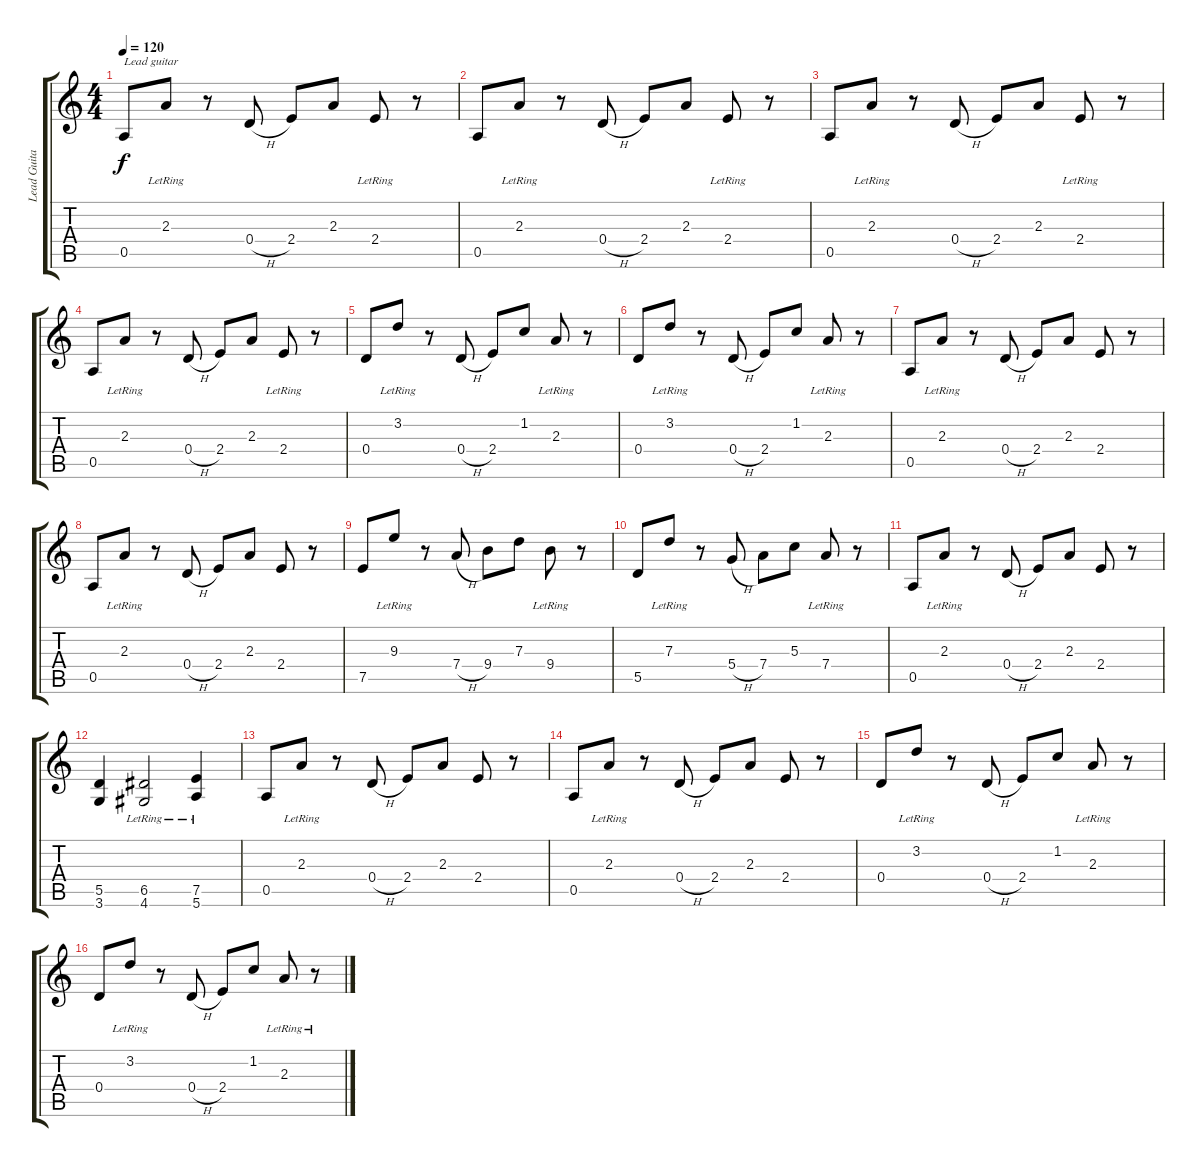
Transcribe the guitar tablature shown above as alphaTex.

\track ("Lead Guitar" "Lead Guita") {instrument distortionguitar}
\staff {score tabs}
\tuning (E4 B3 G3 D3 A2 E2) {hide}
\ts (4 4)
\tempo 120
\clef g2
\ks c
0.5.8{txt "Lead guitar" dy f instrument distortionguitar} 2.3{lr}.8 r.8 0.4{h}.8 2.4.8 2.3.8 2.4{lr}.8 r.8 |
0.5.8 2.3{lr}.8 r.8 0.4{h}.8 2.4.8 2.3.8 2.4{lr}.8 r.8 |
0.5.8 2.3{lr}.8 r.8 0.4{h}.8 2.4.8 2.3.8 2.4{lr}.8 r.8 |
0.5.8 2.3{lr}.8 r.8 0.4{h}.8 2.4.8 2.3.8 2.4{lr}.8 r.8 |
0.4.8 3.2{lr}.8 r.8 0.4{h}.8 2.4.8 1.2.8 2.3{lr}.8 r.8 |
0.4.8 3.2{lr}.8 r.8 0.4{h}.8 2.4.8 1.2.8 2.3{lr}.8 r.8 |
0.5.8 2.3{lr}.8 r.8 0.4{h}.8 2.4.8 2.3.8 2.4.8 r.8 |
0.5.8 2.3{lr}.8 r.8 0.4{h}.8 2.4.8 2.3.8 2.4.8 r.8 |
7.5.8 9.3{lr}.8 r.8 7.4{h}.8 9.4.8 7.3.8 9.4{lr}.8 r.8 |
5.5.8 7.3{lr}.8 r.8 5.4{h}.8 7.4.8 5.3.8 7.4{lr}.8 r.8 |
0.5.8 2.3{lr}.8 r.8 0.4{h}.8 2.4.8 2.3.8 2.4.8 r.8 |
(5.5 3.6).4 (6.5 4.6{lr}).2 (7.5 5.6{lr}).4 |
0.5.8 2.3{lr}.8 r.8 0.4{h}.8 2.4.8 2.3.8 2.4.8 r.8 |
0.5.8 2.3{lr}.8 r.8 0.4{h}.8 2.4.8 2.3.8 2.4.8 r.8 |
0.4.8 3.2{lr}.8 r.8 0.4{h}.8 2.4.8 1.2.8 2.3{lr}.8 r.8 |
0.4.8 3.2{lr}.8 r.8 0.4{h}.8 2.4.8 1.2.8 2.3{lr}.8 r.8
